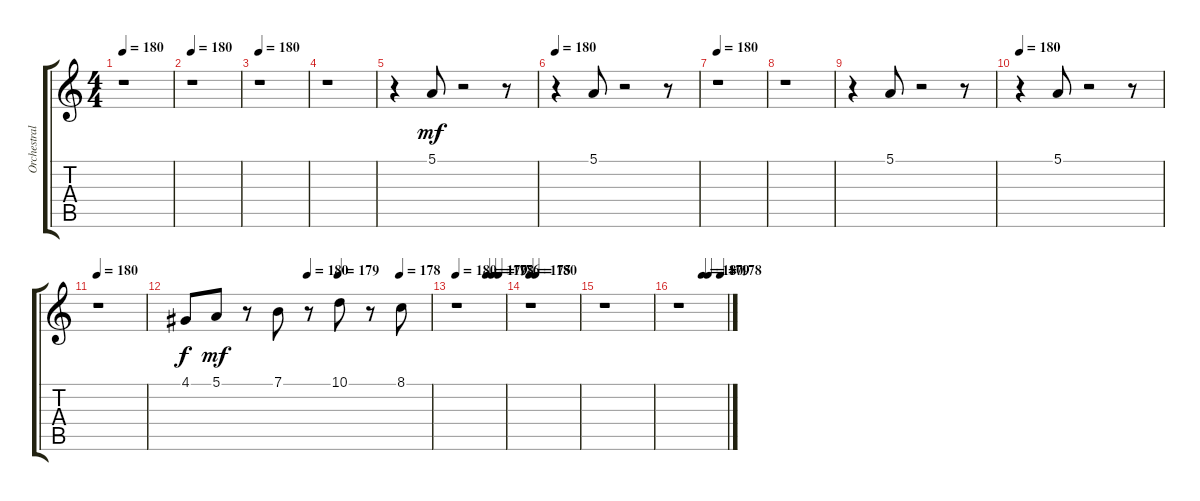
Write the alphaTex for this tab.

\track ("Orchestral Hit" "Orchestral") {instrument orchestrahit}
\staff {score tabs}
\tuning (E4 B3 G3 D3 A2 E2) {hide}
\ts (4 4)
\tempo 180
\clef g2
\ks c
r.1{dy mf} |
\tempo 180
r.1 |
\tempo 180
r.1 |
r.1 |
r.4 5.1.8 r.2 r.8 |
\tempo 180
r.4 5.1.8 r.2 r.8 |
\tempo 180
r.1 |
r.1 |
r.4 5.1.8 r.2 r.8 |
\tempo 180
r.4 5.1.8 r.2 r.8 |
\tempo 180
r.1 |
\tempo (180 0.5)
\tempo (179 0.625)
\tempo (178 0.875)
4.1.8{dy f} 5.1.8{dy mf} r.8 7.1.8 r.8 10.1.8 r.8 8.1.8 |
\tempo 180
\tempo (179 0.625)
\tempo (178 0.75)
\tempo (176 0.875)
r.1 |
\tempo 175
\tempo (180 0.125)
r.1 |
r.1 |
\tempo (180 0.5)
\tempo (179 0.625)
\tempo (178 0.875)
r.1
